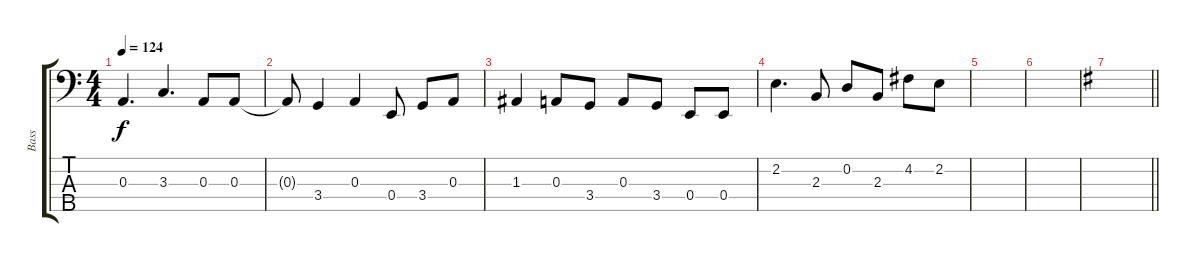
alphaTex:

\track ("Bass" "Bass") {instrument electricbassfinger}
\staff {score tabs}
\tuning (G2 D2 A1 E1 B0) {hide}
\ts (4 4)
\tempo 124
\clef f4
\ks c
0.3.4{d dy f} 3.3.4{d} 0.3.8 0.3.8 |
0.3{t}.8 3.4.4 0.3.4 0.4.8 3.4.8 0.3.8 |
1.3.4 0.3.8 3.4.8 0.3.8 3.4.8 0.4.8 0.4.8 |
2.2.4{d} 2.3.8 0.2.8 2.3.8 4.2.8 2.2.8 |
|
|
\barLineRight lightlight
\ks g
